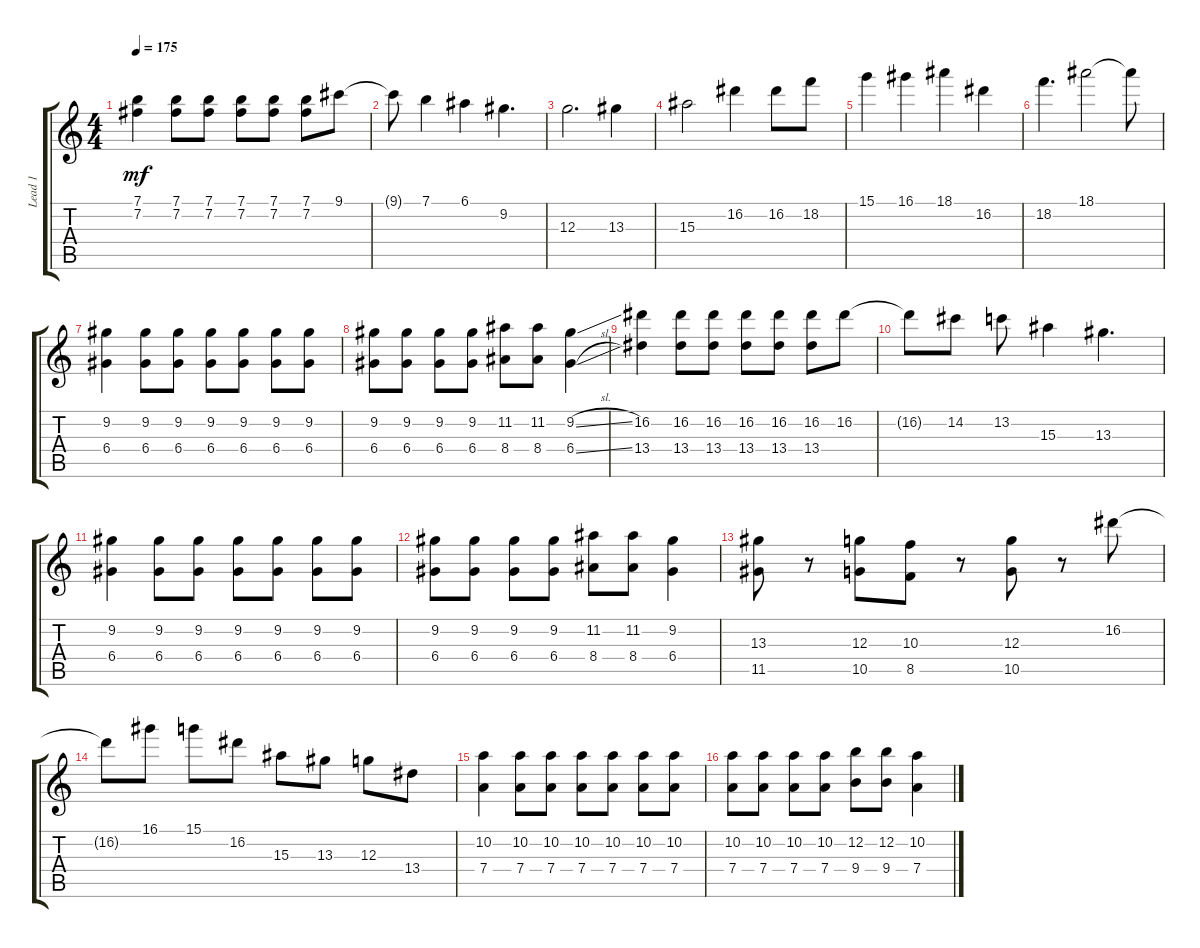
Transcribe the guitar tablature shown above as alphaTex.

\track ("Lead 1" "Lead 1") {instrument overdrivenguitar}
\staff {score tabs}
\tuning (E4 B3 G3 D3 A2 E2) {hide}
\ts (4 4)
\tempo 175
\clef g2
\ks c
(7.1 7.2).4{dy mf} (7.1 7.2).8 (7.1 7.2).8 (7.1 7.2).8 (7.1 7.2).8 (7.1 7.2).8 9.1.8 |
9.1{t}.8 7.1.4 6.1.4 9.2.4{d} |
12.3.2{d} 13.3.4 |
15.3.2 16.2.4 16.2.8 18.2.8 |
15.1.4 16.1.4 18.1.4 16.2.4 |
18.2.4{d} 18.1.2 18.1{t}.8 |
(9.2 6.4).4 (9.2 6.4).8 (9.2 6.4).8 (9.2 6.4).8 (9.2 6.4).8 (9.2 6.4).8 (9.2 6.4).8 |
(9.2 6.4).8 (9.2 6.4).8 (9.2 6.4).8 (9.2 6.4).8 (11.2 8.4).8 (11.2 8.4).8 (9.2{sl} 6.4{sl}).4 |
(16.2 13.4).4 (16.2 13.4).8 (16.2 13.4).8 (16.2 13.4).8 (16.2 13.4).8 (16.2 13.4).8 16.2.8 |
16.2{t}.8 14.2.8 13.2.8 15.3.4 13.3.4{d} |
(9.2 6.4).4 (9.2 6.4).8 (9.2 6.4).8 (9.2 6.4).8 (9.2 6.4).8 (9.2 6.4).8 (9.2 6.4).8 |
(9.2 6.4).8 (9.2 6.4).8 (9.2 6.4).8 (9.2 6.4).8 (11.2 8.4).8 (11.2 8.4).8 (9.2 6.4).4 |
(13.3 11.5).8 r.8 (12.3 10.5).8 (10.3 8.5).8 r.8 (12.3 10.5).8 r.8 16.2.8 |
16.2{t}.8 16.1.8 15.1.8 16.2.8 15.3.8 13.3.8 12.3.8 13.4.8 |
(10.2 7.4).4 (10.2 7.4).8 (10.2 7.4).8 (10.2 7.4).8 (10.2 7.4).8 (10.2 7.4).8 (10.2 7.4).8 |
(10.2 7.4).8 (10.2 7.4).8 (10.2 7.4).8 (10.2 7.4).8 (12.2 9.4).8 (12.2 9.4).8 (10.2{sl} 7.4{sl}).4
